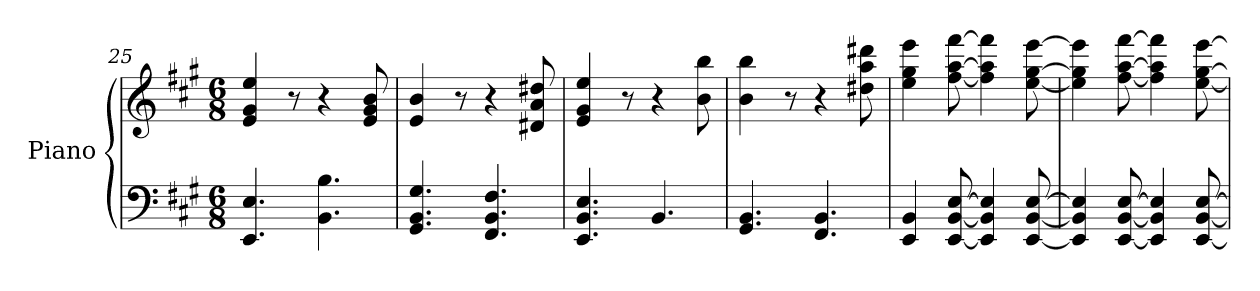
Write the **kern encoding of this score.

**kern	**kern	**dynam
*part1	*part1	*part1
*staff2	*staff1	*staff1/2
*I"Piano	*	*
*I'Pno	*	*
*clefF4	*clefG2	*
*k[f#c#g#]	*k[f#c#g#]	*
*M6/8	*M6/8	*
=25	=25	=25
4.EE/ 4.E/	4e/ 4g#/ 4ee/	.
.	8r	.
4.BB\ 4.B\	4r	.
!	!	!LO:DY:b
.	8e/ 8g#/ 8b/	other-dynamics
=26	=26	=26
4.GG#/ 4.BB/ 4.G#/	4e/ 4b/	.
.	8r	.
4.FF#/ 4.BB/ 4.F#/	4r	.
.	8d#X/ 8a/ 8dd#X/	.
=27	=27	=27
4.EE/ 4.BB/ 4.E/	4e/ 4g#/ 4ee/	.
.	8r	.
4.BB/	4r	.
.	8b\ 8bb\	.
=28	=28	=28
4.GG#/ 4.BB/	4b\ 4bb\	.
.	8r	.
4.FF#/ 4.BB/	4r	.
.	8dd#X\ 8aa\ 8ddd#X\	.
!!LO:LB:g=z
=29	=29	=29
4EE/ 4BB/	4ee\ 4gg#\ 4eee\	.
[8EE/ [8BB/ [8E/	[8ff#\ [8aa\ [8fff#\	.
4EE/] 4BB/] 4E/]	4ff#\] 4aa\] 4fff#\]	.
[8EE/ [8BB/ [8E/	[8ee\ [8gg#\ [8eee\	.
=30	=30	=30
4EE/] 4BB/] 4E/]	4ee\] 4gg#\] 4eee\]	.
[8EE/ [8BB/ [8E/	[8ff#\ [8aa\ [8fff#\	.
4EE/] 4BB/] 4E/]	4ff#\] 4aa\] 4fff#\]	.
[8EE/ [8BB/ [8E/	[8ee\ [8gg#\ [8eee\	.
=	=	=
*-	*-	*-
